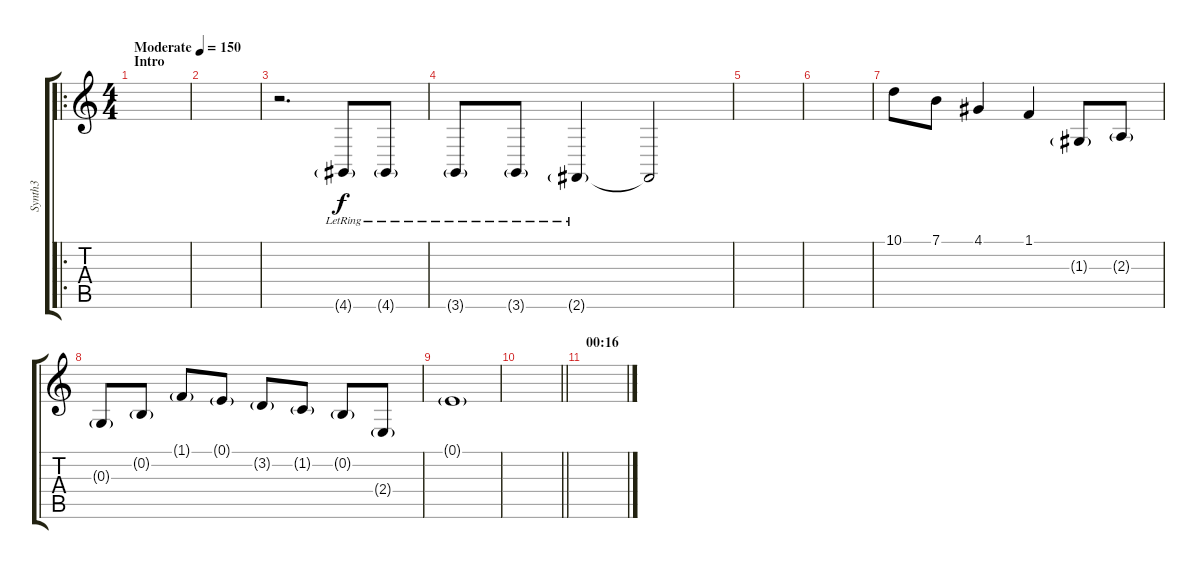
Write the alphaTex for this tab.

\track ("Synth3" "Synth3") {instrument pizzicatostrings}
\staff {score tabs}
\tuning (E4 B3 G3 D3 A2 E2) {hide}
\ro
\ts (4 4)
\section ("" "Intro")
\tempo (150 "Moderate")
\clef g2
\ks c
|
|
r.2{d} 4.6{g lr}.8{balance 16 instrument steeldrums} 4.6{g lr}.8 |
3.6{g lr}.8 3.6{g lr}.8 2.6{g lr}.4 2.6{t}.2{dy f} |
|
|
10.1.8 7.1.8 4.1.4 1.1.4 1.3{g}.8 2.3{g}.8 |
0.3{g}.8 0.2{g}.8 1.1{g}.8 0.1{g}.8 3.2{g}.8 1.2{g}.8 0.2{g}.8 2.4{g}.8 |
0.1{g}.1 |
\barLineRight lightlight
|
\section ("" "00:16")
